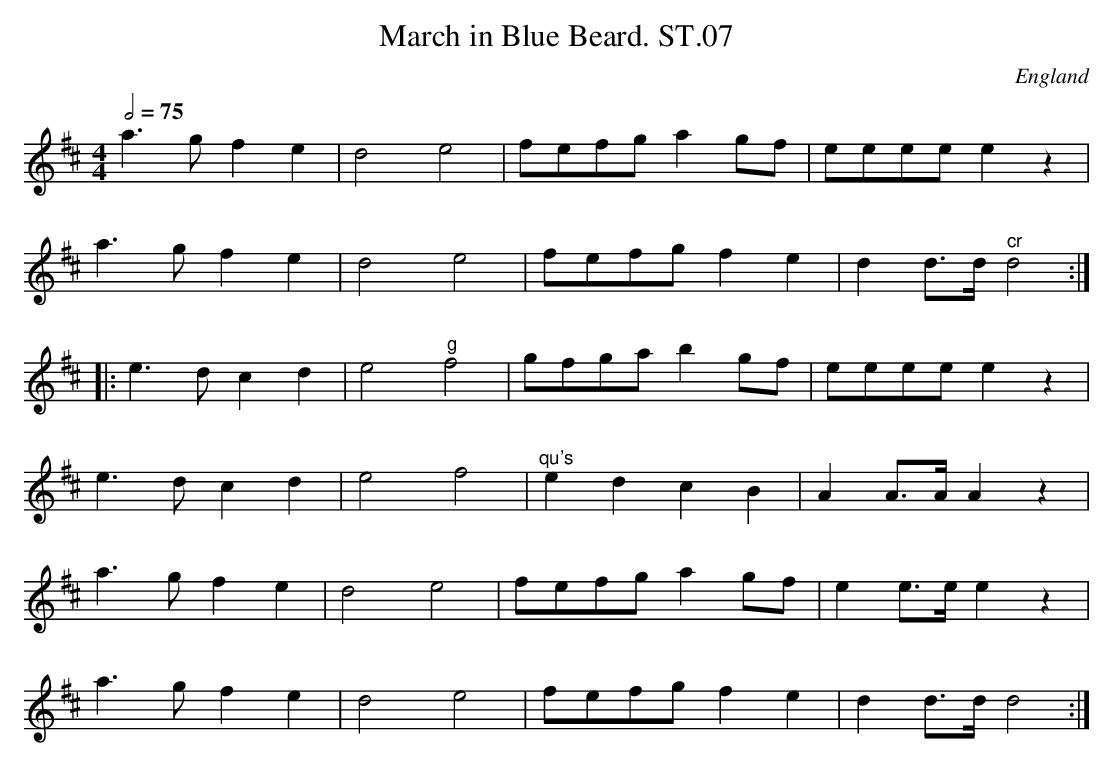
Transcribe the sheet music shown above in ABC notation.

X:1
T:March in Blue Beard. ST.07
L:1/8
M:4/4
O:England
Q:1/2=75
K:D
a3gf2e2|d4e4|fefg a2gf|eeeee2z2|!
a3gf2e2|d4e4|fefgf2e2|d2d>d"^cr"d4:|!
|:e3dc2d2|e4"^g"f4|gfga b2gf|eeeee2z2|!
e3dc2d2|e4f4|"^qu's"e2d2c2B2|A2A>AA2z2|!
a3gf2e2|d4e4|fefga2gf|e2e>ee2z2|!
a3gf2e2|d4e4|fefgf2e2|d2d>dd4:|
